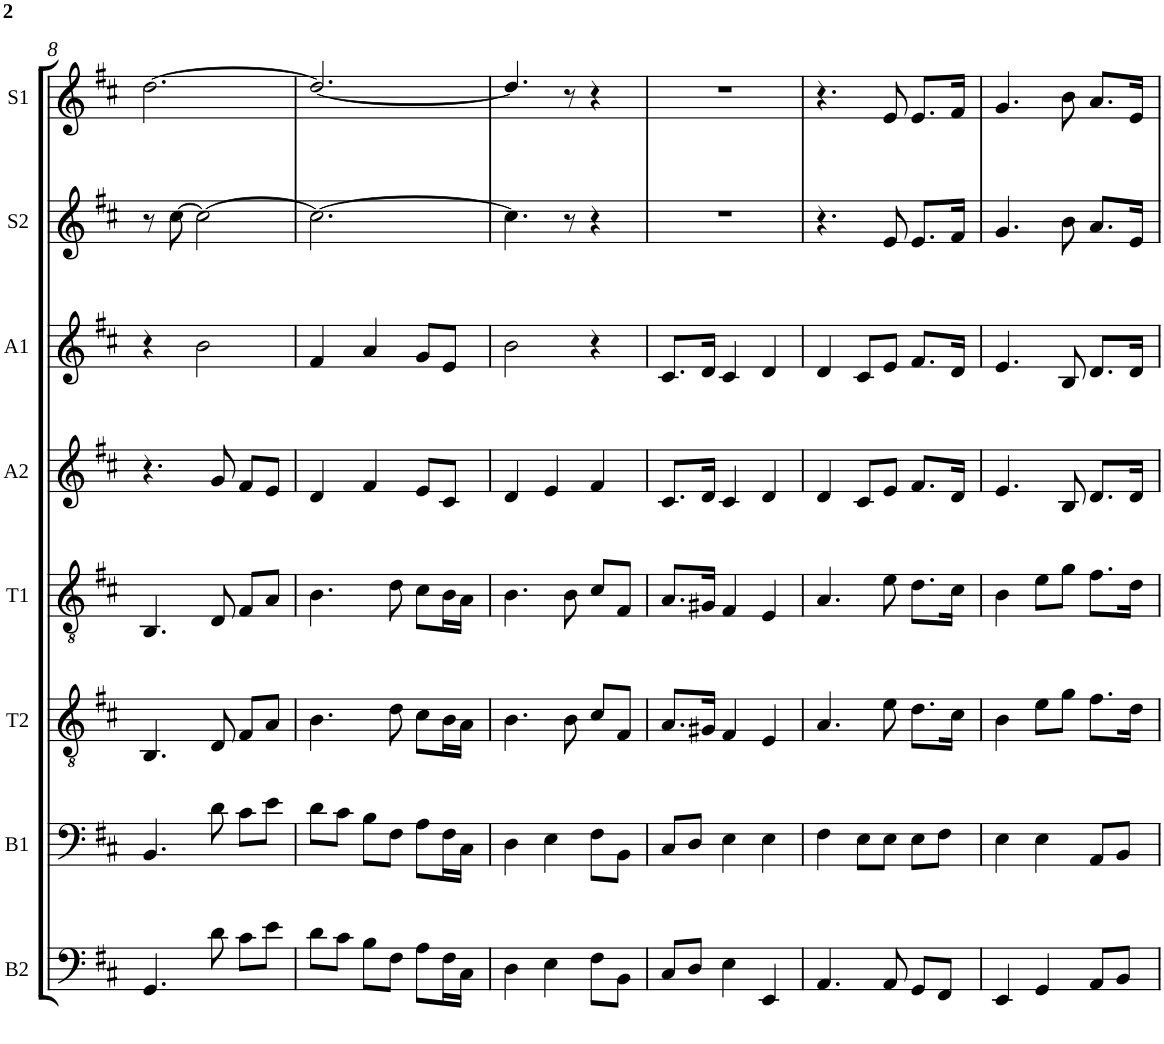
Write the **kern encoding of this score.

**kern	**kern	**kern	**kern	**kern	**kern	**kern	**kern
*part8	*part7	*part6	*part5	*part4	*part3	*part2	*part1
*staff8	*staff7	*staff6	*staff5	*staff4	*staff3	*staff2	*staff1
*I"Bass 2	*I"Bass 1	*I"Tenor 2	*I"Tenor 1	*I"Alto 2	*I"Alto 1	*I"Soprano 2	*I"Soprano 1
*I'B2	*I'B1	*I'T2	*I'T1	*I'A2	*I'A1	*I'S2	*I'S1
!!LO:PB:g=z
*clefF4	*clefF4	*clefGv2	*clefGv2	*clefG2	*clefG2	*clefG2	*clefG2
*Trd5c9	*Trd5c9	*	*	*Trd5c9	*Trd5c9	*	*
*k[f#c#]	*k[f#c#]	*k[f#c#]	*k[f#c#]	*k[f#c#]	*k[f#c#]	*k[f#c#]	*k[f#c#]
*D:	*D:	*D:	*D:	*D:	*D:	*D:	*D:
*M3/4	*M3/4	*M3/4	*M3/4	*M3/4	*M3/4	*M3/4	*M3/4
=8	=8	=8	=8	=8	=8	=8	=8
4.GG/	4.BB/	4.BB/	4.BB/	4.r	4r	8r	[2.dd\
.	.	.	.	.	.	[8cc#\	.
.	.	.	.	.	2b\	2cc#\_	.
8d\	8d\	8D/	8D/	8g/	.	.	.
8c#\L	8c#\L	8F#/L	8F#/L	8f#/L	.	.	.
8e\J	8e\J	8A/J	8A/J	8e/J	.	.	.
=9	=9	=9	=9	=9	=9	=9	=9
8d\L	8d\L	4.B\	4.B\	4d/	4f#/	2.cc#\_	2.dd/_
8c#\J	8c#\J	.	.	.	.	.	.
8B\L	8B\L	.	.	4f#/	4a/	.	.
8F#\J	8F#\J	8d\	8d\	.	.	.	.
8A\L	8A\L	8c#\L	8c#\L	8e/L	8g/L	.	.
16F#\L	16F#\L	16B\L	16B\L	8c#/J	8e/J	.	.
16C#\JJ	16C#\JJ	16A\JJ	16A\JJ	.	.	.	.
=10	=10	=10	=10	=10	=10	=10	=10
4D\	4D\	4.B\	4.B\	4d/	2b\	4.cc#\]	4.dd/]
4E\	4E\	.	.	4e/	.	.	.
.	.	8B\	8B\	.	.	8r	8r
8F#\L	8F#\L	8c#/L	8c#/L	4f#/	4r	4r	4r
8BB\J	8BB\J	8F#/J	8F#/J	.	.	.	.
=11	=11	=11	=11	=11	=11	=11	=11
8C#/L	8C#/L	8.A/L	8.A/L	8.c#/L	8.c#/L	2.r	2.r
8D/J	8D/J	.	.	.	.	.	.
.	.	16G#X/Jk	16G#X/Jk	16d/Jk	16d/Jk	.	.
4E\	4E\	4F#/	4F#/	4c#/	4c#/	.	.
4EE/	4E\	4E/	4E/	4d/	4d/	.	.
=12	=12	=12	=12	=12	=12	=12	=12
4.AA/	4F#\	4.A/	4.A/	4d/	4d/	4.r	4.r
.	8E\L	.	.	8c#/L	8c#/L	.	.
8AA/	8E\J	8e\	8e\	8e/J	8e/J	8e/	8e/
8GG/L	8E\L	8.d\L	8.d\L	8.f#/L	8.f#/L	8.e/L	8.e/L
8FF#/J	8F#\J	.	.	.	.	.	.
.	.	16c#\Jk	16c#\Jk	16d/Jk	16d/Jk	16f#/Jk	16f#/Jk
=13	=13	=13	=13	=13	=13	=13	=13
4EE/	4E\	4B\	4B\	4.e/	4.e/	4.g/	4.g/
4GG/	4E\	8e\L	8e\L	.	.	.	.
.	.	8g\J	8g\J	8B/	8B/	8b\	8b\
8AA/L	8AA/L	8.f#\L	8.f#\L	8.d/L	8.d/L	8.a/L	8.a/L
8BB/J	8BB/J	.	.	.	.	.	.
.	.	16d\Jk	16d\Jk	16d/Jk	16d/Jk	16e/Jk	16e/Jk
=	=	=	=	=	=	=	=
*-	*-	*-	*-	*-	*-	*-	*-
